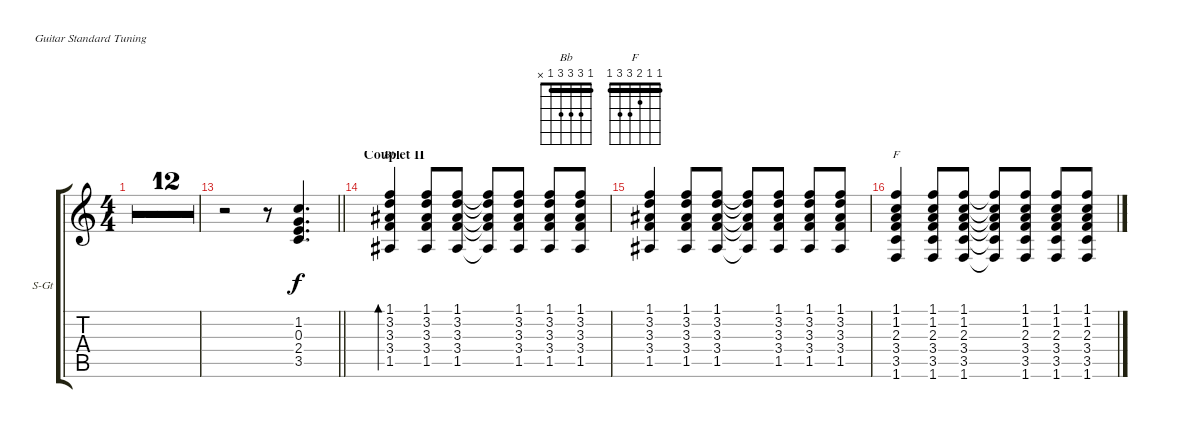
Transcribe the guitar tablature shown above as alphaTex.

\bracketExtendMode groupsimilarinstruments
\firstSystemTrackNameOrientation horizontal
\otherSystemsTrackNameOrientation horizontal
\track ("David Gilmour" "S-Gt") {multiBarRest instrument acousticguitarsteel}
\staff {score tabs}
\tuning (E4 B3 G3 D3 A2 E2)
\chord ("Bb" 1 3 3 3 1 x) {barre 1}
\chord ("F" 1 1 2 3 3 1) {barre (1 1)}
\ts (4 4)
\tempo 116
\clef g2
\ks c
|
|
|
|
|
|
|
|
|
|
|
|
\barLineRight lightlight
r.2 r.8 (0.3 2.4 3.5 1.2).4{d} |
\section ("" "Couplet II")
(1.1 3.2 3.3 3.4 1.5).4{bd 120 ch "Bb"} (1.1 3.2 3.3 3.4 1.5).8 (1.1 3.2 3.3 3.4 1.5).8 (1.1{t} 3.2{t} 3.3{t} 3.4{t} 1.5{t}).8 (1.1 3.2 3.3 3.4 1.5).8 (1.1 3.2 3.3 3.4 1.5).8 (1.1 3.2 3.3 3.4 1.5).8 |
(1.1 3.2 3.3 3.4 1.5).4 (1.1 3.2 3.3 3.4 1.5).8 (1.1 3.2 3.3 3.4 1.5).8 (1.1{t} 3.2{t} 3.3{t} 3.4{t} 1.5{t}).8 (1.1 3.2 3.3 3.4 1.5).8 (1.1 3.2 3.3 3.4 1.5).8 (1.1 3.2 3.3 3.4 1.5).8 |
(1.1 1.2 2.3 3.4 3.5 1.6).4{ch "F"} (1.1 1.2 2.3 3.4 3.5 1.6).8 (1.1 1.2 2.3 3.4 3.5 1.6).8 (1.1{t} 1.2{t} 2.3{t} 3.4{t} 3.5{t} 1.6{t}).8 (1.1 1.2 2.3 3.4 3.5 1.6).8 (1.1 1.2 2.3 3.4 3.5 1.6).8 (1.1 1.2 2.3 3.4 3.5 1.6).8
